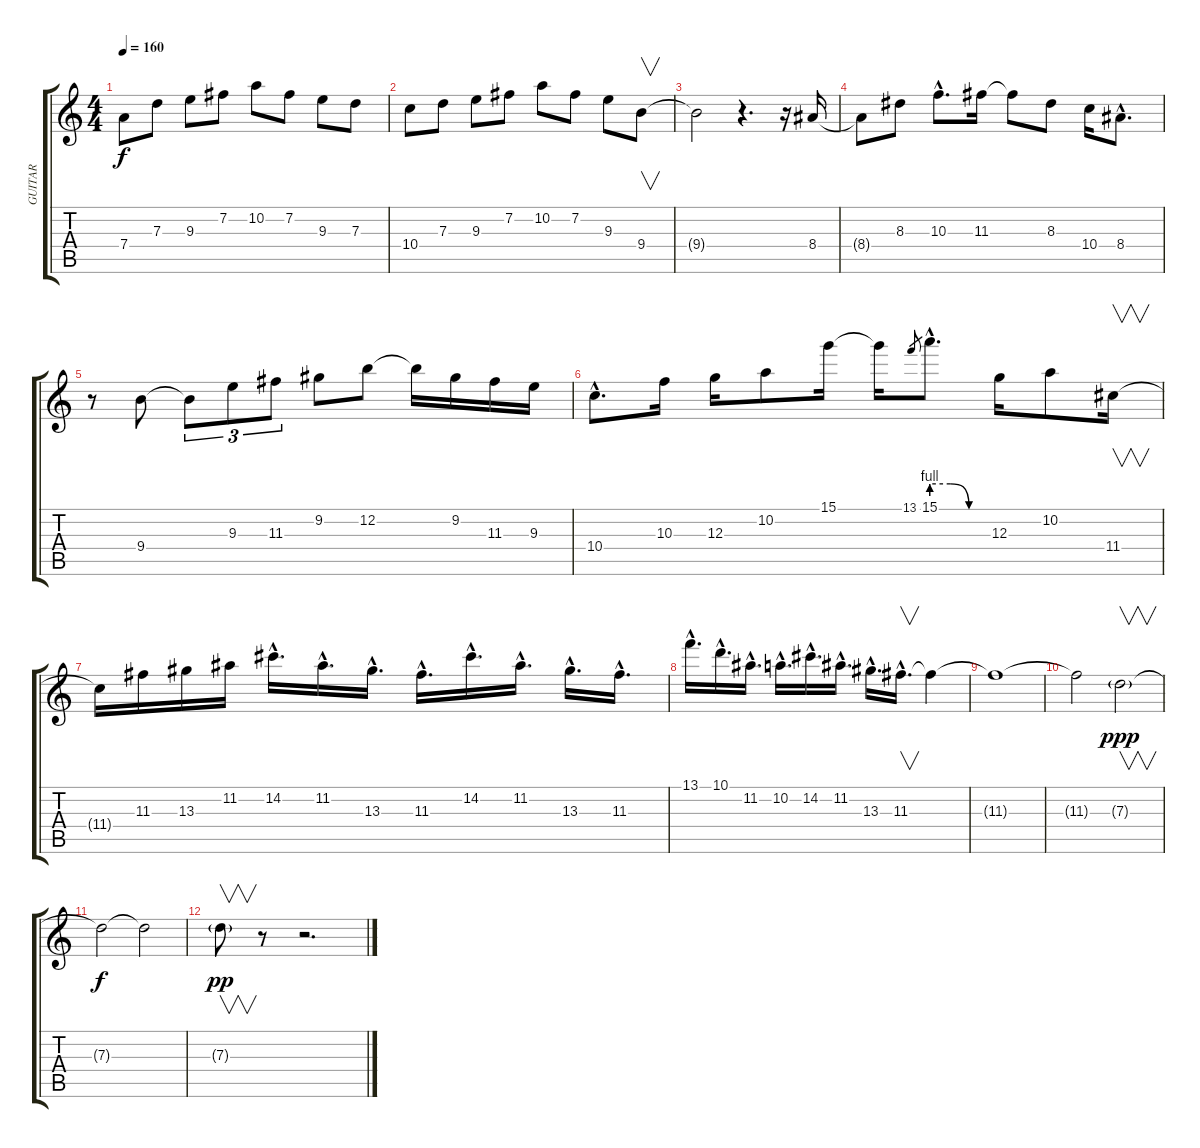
\track ("GUITAR" "GUITAR") {instrument distortionguitar}
\staff {score tabs}
\tuning (E4 B3 G3 D3 A2 E2) {hide}
\ts (4 4)
\tempo 160
\clef g2
\ks c
7.4.8{dy f instrument distortionguitar} 7.3.8 9.3.8 7.2.8 10.2.8 7.2.8 9.3.8 7.3.8 |
10.4.8 7.3.8 9.3.8 7.2.8 10.2.8 7.2.8 9.3.8 9.4.8{v} |
9.4{t}.2 r.4{d} r.16 8.4.16 |
8.4{t}.8 8.3.8 10.3{hac}.8{d} 11.3.16 11.3{t}.8 8.3.8 10.4.16 8.4{hac}.8{d} |
r.8 9.4.8 9.4{t}.8{tu (3 2)} 9.3.8{tu (3 2)} 11.3.8{tu (3 2)} 9.2.8 12.2.8 12.2{t}.16 9.2.16 11.3.16 9.3.16 |
10.4{hac}.8{d} 10.3.16 12.3.16 10.2.8 15.1.16 15.1{t}.16 13.1.8{gr} 15.1{be (custom 0 4 20 4 40 0 60 0) hac}.8{d} 12.3.16 10.2.8 11.4.16{v} |
11.4{t}.16 11.3.16 13.3.16 11.2.16 14.2{hac}.16{d} 11.2{hac}.16{d} 13.3{hac}.16{d} 11.3{hac}.16{d} 14.2{hac}.16{d} 11.2{hac}.16{d} 13.3{hac}.16{d} 11.3{hac}.16{d} |
13.1{hac}.16{d} 10.1{hac}.16{d} 11.2{hac}.16{d} 10.2{hac}.16{d} 14.2{hac}.16{d} 11.2{hac}.16{d} 13.3{hac}.16{d} 11.3{hac}.16{v d} 11.3{t}.4 |
11.3{t}.1 |
11.3{t}.2 7.3{g}.2{v dy ppp} |
7.3{t}.2{dy f} 7.3{t}.2 |
7.3{g}.8{v dy pp} r.8 r.2{d}
